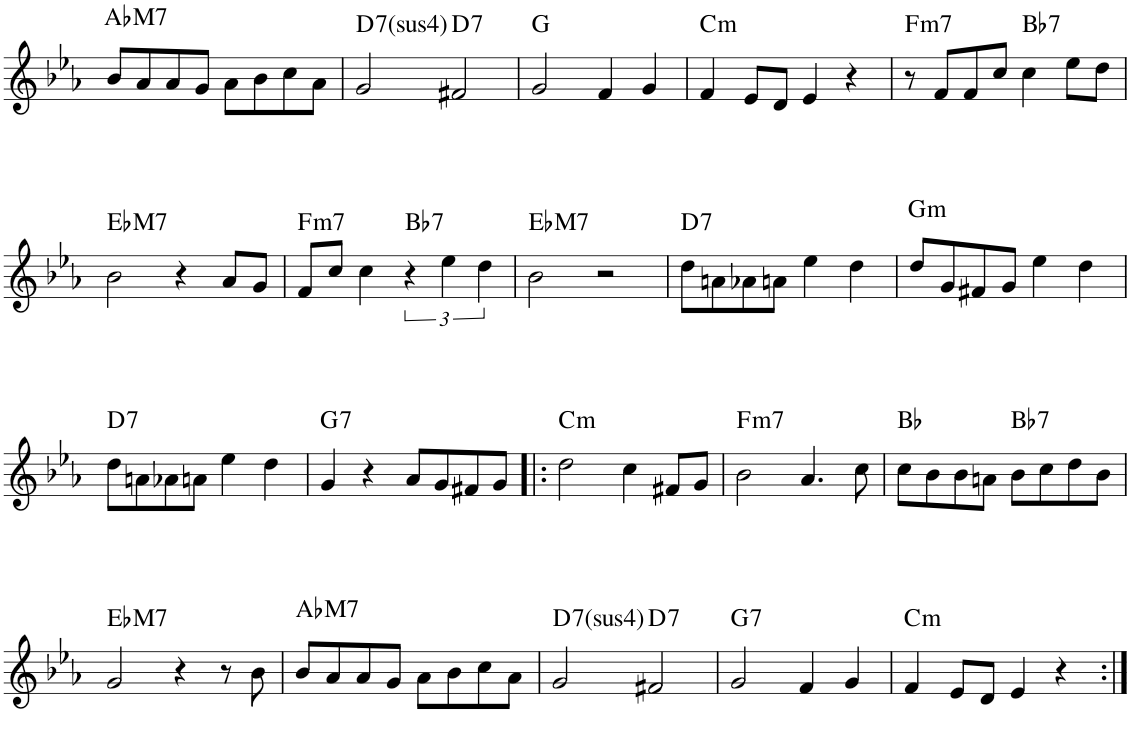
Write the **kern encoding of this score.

**kern	**harte
*part1	*part1
*staff1	*
*I"Piano	*
*I'Pno.	*
!!LO:PB:g=z
*clefG2	*
*k[b-e-a-]	*
*M4/4	*
=37	=37
!	!LO:H:kt=M7
8b-/L	Ab:maj7
8a-/	.
8a-/	.
8g/J	.
8a-\L	.
8b-\	.
8cc\	.
8a-\J	.
=38	=38
!	!LO:H:kt=74
2g/	D:sus4(7)
!	!LO:H:kt=7
2f#X/	D:7
=39	=39
2g/	G:maj
4f/	.
4g/	.
=40	=40
!	!LO:H:kt=m
4f/	C:min
8e-/L	.
8d/J	.
4e-/	.
4r	.
=41	=41
!	!LO:H:kt=m7
8r	F:min7
8f/L	.
8f/	.
8cc/J	.
!	!LO:H:kt=7
4cc\	Bb:7
8ee-\L	.
8dd\J	.
!!LO:LB:g=z
=42	=42
!	!LO:H:kt=M7
2b-\	Eb:maj7
4r	.
8a-/L	.
8g/J	.
=43	=43
!	!LO:H:kt=m7
8f/L	F:min7
8cc/J	.
4cc\	.
!	!LO:H:kt=7
6r	Bb:7
6ee-\	.
6dd\	.
=44	=44
!	!LO:H:kt=M7
2b-\	Eb:maj7
2r	.
=45	=45
!	!LO:H:kt=7
8dd\L	D:7
8an\	.
8a-X\	.
8an\J	.
4ee-\	.
4dd\	.
=46	=46
!	!LO:H:kt=m
8dd/L	G:min
8g/	.
8f#X/	.
8g/J	.
4ee-\	.
4dd\	.
!!LO:LB:g=z
=47	=47
!	!LO:H:kt=7
8dd\L	D:7
8an\	.
8a-X\	.
8an\J	.
4ee-\	.
4dd\	.
=48	=48
!	!LO:H:kt=7
4g/	G:7
4r	.
8a-/L	.
8g/	.
8f#X/	.
8g/J	.
=49!|:	=49!|:
!	!LO:H:kt=m
2dd\	C:min
4cc\	.
8f#X/L	.
8g/J	.
=50	=50
!	!LO:H:kt=m7
2b-\	F:min7
4.a-/	.
8cc\	.
=51	=51
8cc\L	Bb:maj
8b-\	.
8b-\	.
8an\J	.
!	!LO:H:kt=7
8b-\L	Bb:7
8cc\	.
8dd\	.
8b-\J	.
!!LO:LB:g=z
=52	=52
!	!LO:H:kt=M7
2g/	Eb:maj7
4r	.
8r	.
8b-\	.
=53	=53
!	!LO:H:kt=M7
8b-/L	Ab:maj7
8a-/	.
8a-/	.
8g/J	.
8a-\L	.
8b-\	.
8cc\	.
8a-\J	.
=54	=54
!	!LO:H:kt=74
2g/	D:sus4(7)
!	!LO:H:kt=7
2f#X/	D:7
=55	=55
!	!LO:H:kt=7
2g/	G:7
4f/	.
4g/	.
=56	=56
!	!LO:H:kt=m
4f/	C:min
8e-/L	.
8d/J	.
4e-/	.
4r	.
=:|!	=:|!
*-	*-
